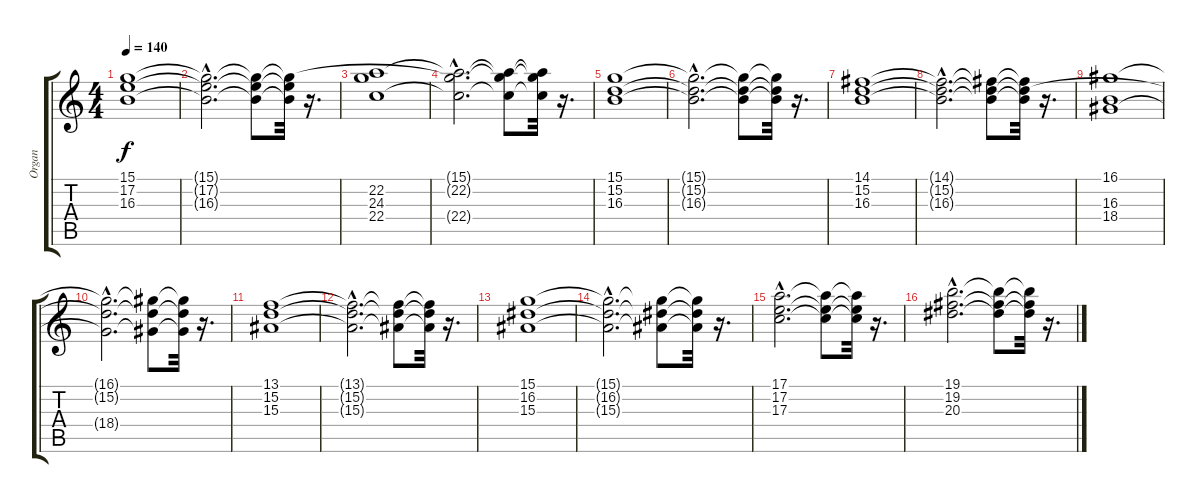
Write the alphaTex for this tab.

\track ("Organ" "Organ") {instrument drawbarorgan}
\staff {score tabs}
\tuning (E4 B3 G3 D3 A2 E2) {hide}
\ts (4 4)
\tempo 140
\clef g2
\ks c
(15.1 17.2 16.3).1{dy f} |
(15.1{hac t} 17.2{hac t} 16.3{hac t}).2{d} (15.1{t} 17.2{t} 16.3{t}).8 (15.1{t} 17.2{t} 16.3{t}).32 r.16{d} |
(22.2 24.3 22.4).1 |
(15.1{hac t} 22.2{hac t} 22.4{hac t}).2{d} (15.1{t} 22.2{t} 22.4{t}).8 (15.1{t} 22.2{t} 22.4{t}).32 r.16{d} |
(15.1 15.2 16.3).1 |
(15.1{hac t} 15.2{hac t} 16.3{hac t}).2{d} (15.1{t} 15.2{t} 16.3{t}).8 (15.1{t} 15.2{t} 16.3{t}).32 r.16{d} |
(14.1 15.2 16.3).1 |
(14.1{hac t} 15.2{hac t} 16.3{hac t}).2{d} (14.1{t} 15.2{t} 16.3{t}).8 (14.1{t} 15.2{t} 16.3{t}).32 r.16{d} |
(16.1 16.3 18.4).1 |
(16.1{hac t} 15.2{hac t} 18.4{hac t}).2{d} (16.1{t} 15.2{t} 18.4{t}).8 (16.1{t} 15.2{t} 18.4{t}).32 r.16{d} |
(13.1 15.2 15.3).1 |
(13.1{hac t} 15.2{hac t} 15.3{hac t}).2{d} (13.1{t} 15.2{t} 15.3{t}).8 (13.1{t} 15.2{t} 15.3{t}).32 r.16{d} |
(15.1 16.2 15.3).1 |
(15.1{hac t} 16.2{hac t} 15.3{hac t}).2{d} (15.1{t} 16.2{t} 15.3{t}).8 (15.1{t} 16.2{t} 15.3{t}).32 r.16{d} |
(17.1{hac} 17.2{hac} 17.3{hac}).2{d} (17.1{t} 17.2{t} 17.3{t}).8 (17.1{t} 17.2{t} 17.3{t}).32 r.16{d} |
(19.1{hac} 19.2{hac} 20.3{hac}).2{d} (19.1{t} 19.2{t} 20.3{t}).8 (19.1{t} 19.2{t} 20.3{t}).32 r.16{d}
